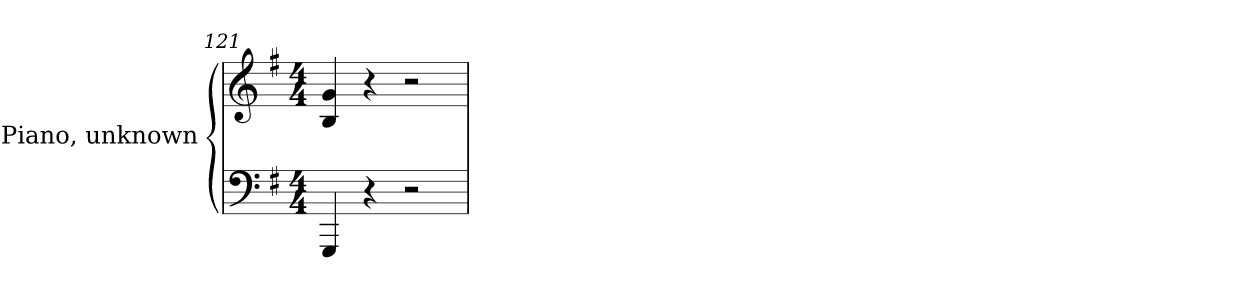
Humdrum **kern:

**kern	**kern
*part1	*part1
*staff2	*staff1
*I"Piano, unknown	*
*I'Pno.	*
*clefF4	*clefG2
*k[f#]	*k[f#]
*M4/4	*M4/4
=121	=121
4GGG/	4B/ 4g/
4r	4r
2r	2r
=	=
*-	*-
